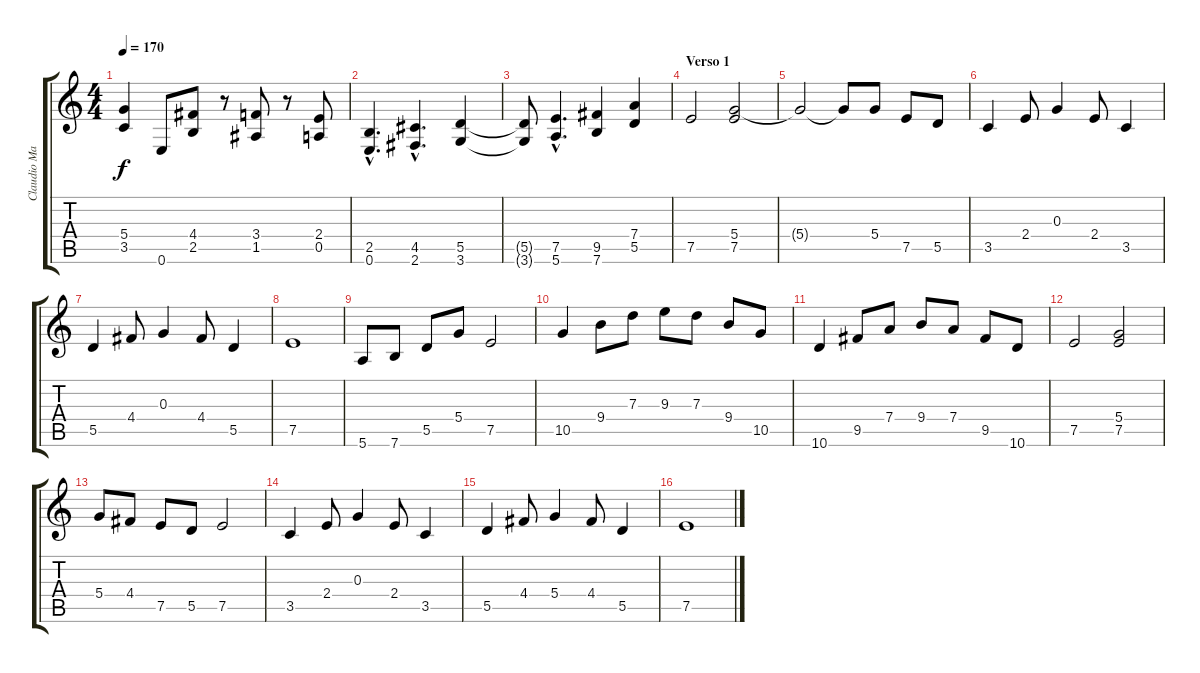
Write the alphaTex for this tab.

\track ("Claudio Marciello (Gtr 1)" "Claudio Ma") {instrument distortionguitar}
\staff {score tabs}
\tuning (E4 B3 G3 D3 A2 E2) {hide}
\ts (4 4)
\tempo 170
\clef g2
\ks c
(5.4{t} 3.5{t}).4{dy f} 0.6.8 (4.4 2.5).8 r.8 (3.4 1.5).8 r.8 (2.4 0.5).8 |
(2.5{hac} 0.6{hac}).4{d} (4.5{hac} 2.6{hac}).4{d} (5.5 3.6).4 |
(5.5{t} 3.6{t}).8 (7.5{hac} 5.6{hac}).4{d} (9.5 7.6).4 (7.4 5.5).4 |
\section ("" "Verso 1")
7.5.2 (5.4 7.5).2 |
5.4{t}.2 5.4{t}.8 5.4.8 7.5.8 5.5.8 |
3.5.4 2.4.8 0.3.4 2.4.8 3.5.4 |
5.5.4 4.4.8 0.3.4 4.4.8 5.5.4 |
7.5.1 |
5.6.8 7.6.8 5.5.8 5.4.8 7.5.2 |
10.5.4 9.4.8 7.3.8 9.3.8 7.3.8 9.4.8 10.5.8 |
10.6.4 9.5.8 7.4.8 9.4.8 7.4.8 9.5.8 10.6.8 |
7.5.2 (5.4 7.5).2 |
5.4.8 4.4.8 7.5.8 5.5.8 7.5.2 |
3.5.4 2.4.8 0.3.4 2.4.8 3.5.4 |
5.5.4 4.4.8 5.4.4 4.4.8 5.5.4 |
7.5.1
